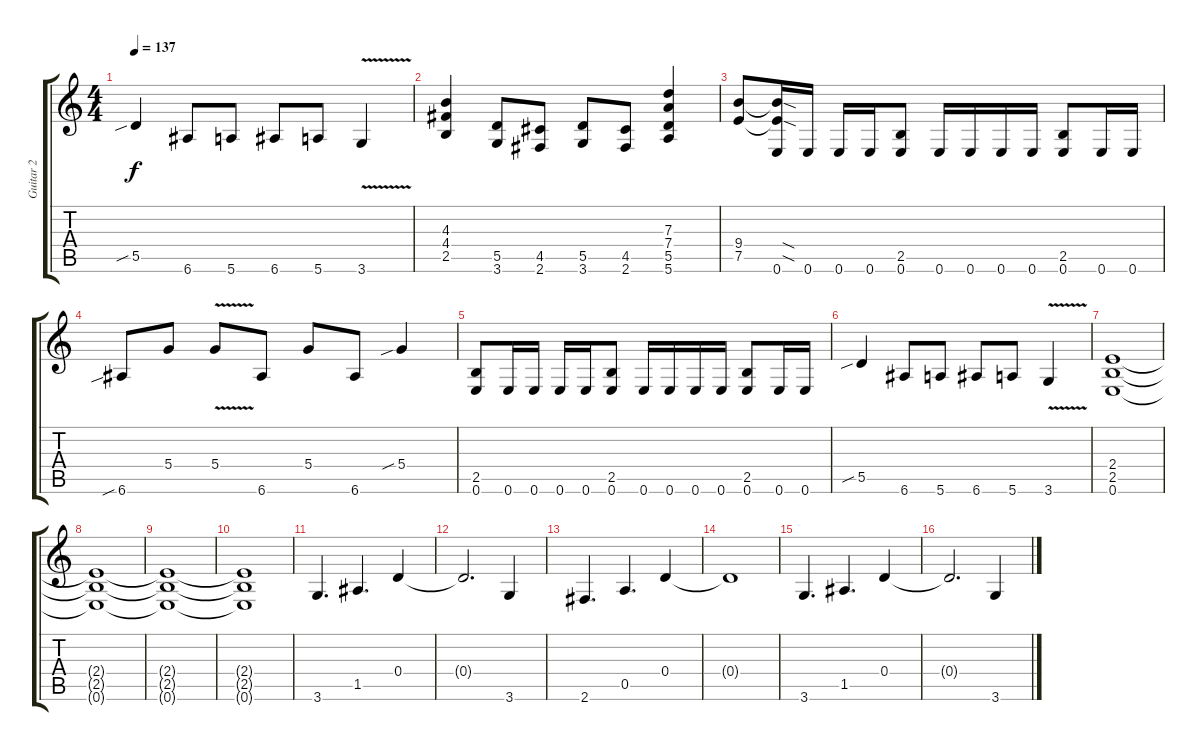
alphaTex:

\track ("Guitar 2" "Guitar 2") {instrument distortionguitar}
\staff {score tabs}
\tuning (E4 B3 G3 D3 A2 E2) {hide}
\ts (4 4)
\tempo 137
\clef g2
\ks c
5.5{sib}.4{dy f} 6.6.8 5.6.8 6.6.8 5.6.8 3.6{v}.4 |
(4.3 4.4 2.5).4 (5.5 3.6).8 (4.5 2.6).8 (5.5 3.6).8 (4.5 2.6).8 (7.3 7.4 5.5 5.6).4 |
(9.4 7.5).8 (9.4{sod t} 7.5{sod t} 0.6).16 0.6.16 0.6.16 0.6.16 (2.5 0.6).8 0.6.16 0.6.16 0.6.16 0.6.16 (2.5 0.6).8 0.6.16 0.6.16 |
6.6{sib}.8 5.4.8 5.4{v}.8 6.6.8 5.4.8 6.6.8 5.4{sib}.4 |
(2.5 0.6).8 0.6.16 0.6.16 0.6.16 0.6.16 (2.5 0.6).8 0.6.16 0.6.16 0.6.16 0.6.16 (2.5 0.6).8 0.6.16 0.6.16 |
5.5{sib}.4 6.6.8 5.6.8 6.6.8 5.6.8 3.6{v}.4 |
(2.4 2.5 0.6).1 |
(2.4{t} 2.5{t} 0.6{t}).1 |
(2.4{t} 2.5{t} 0.6{t}).1{volume 7} |
(2.4{t} 2.5{t} 0.6{t}).1 |
3.6.4{d volume 13 instrument electricguitarclean} 1.5.4{d} 0.4.4 |
0.4{t}.2{d} 3.6.4 |
2.6.4{d} 0.5.4{d} 0.4.4 |
0.4{t}.1 |
3.6.4{d} 1.5.4{d} 0.4.4 |
0.4{t}.2{d} 3.6.4
